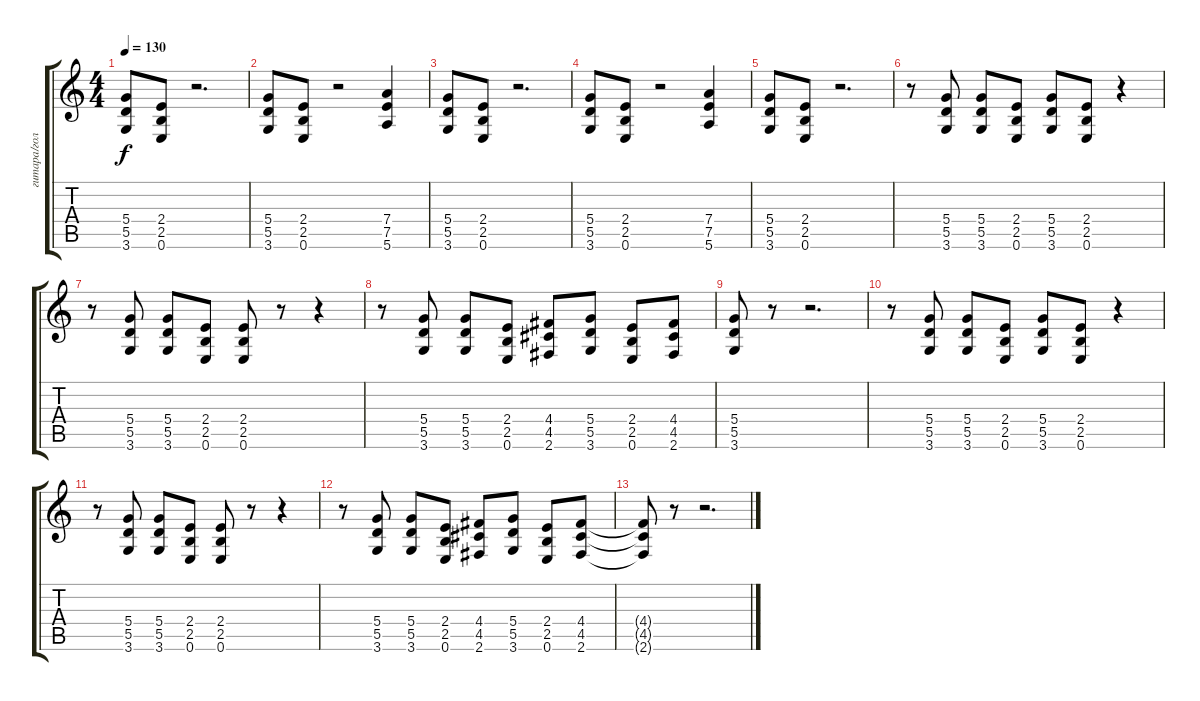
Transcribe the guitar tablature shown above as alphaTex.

\track ("гитара/голос" "гитара/гол") {instrument overdrivenguitar}
\staff {score tabs}
\tuning (E4 B3 G3 D3 A2 E2) {hide}
\ts (4 4)
\tempo 130
\clef g2
\ks c
(5.4 5.5 3.6).8{dy f} (2.4 2.5 0.6).8 r.2{d} |
(5.4 5.5 3.6).8 (2.4 2.5 0.6).8 r.2 (7.4 7.5 5.6).4 |
(5.4 5.5 3.6).8 (2.4 2.5 0.6).8 r.2{d} |
(5.4 5.5 3.6).8 (2.4 2.5 0.6).8 r.2 (7.4 7.5 5.6).4 |
(5.4 5.5 3.6).8 (2.4 2.5 0.6).8 r.2{d} |
r.8 (5.4 5.5 3.6).8 (5.4 5.5 3.6).8 (2.4 2.5 0.6).8 (5.4 5.5 3.6).8 (2.4 2.5 0.6).8 r.4 |
r.8 (5.4 5.5 3.6).8 (5.4 5.5 3.6).8 (2.4 2.5 0.6).8 (2.4 2.5 0.6).8 r.8 r.4 |
r.8{volume 11} (5.4 5.5 3.6).8 (5.4 5.5 3.6).8 (2.4 2.5 0.6).8 (4.4 4.5 2.6).8 (5.4 5.5 3.6).8 (2.4 2.5 0.6).8 (4.4 4.5 2.6).8 |
(5.4 5.5 3.6).8{volume 7} r.8 r.2{d} |
r.8 (5.4 5.5 3.6).8 (5.4 5.5 3.6).8 (2.4 2.5 0.6).8 (5.4 5.5 3.6).8 (2.4 2.5 0.6).8 r.4 |
r.8 (5.4 5.5 3.6).8 (5.4 5.5 3.6).8 (2.4 2.5 0.6).8 (2.4 2.5 0.6).8 r.8 r.4 |
r.8{volume 0} (5.4 5.5 3.6).8 (5.4 5.5 3.6).8 (2.4 2.5 0.6).8 (4.4 4.5 2.6).8 (5.4 5.5 3.6).8 (2.4 2.5 0.6).8 (4.4 4.5 2.6).8 |
(4.4{t} 4.5{t} 2.6{t}).8 r.8 r.2{d}
